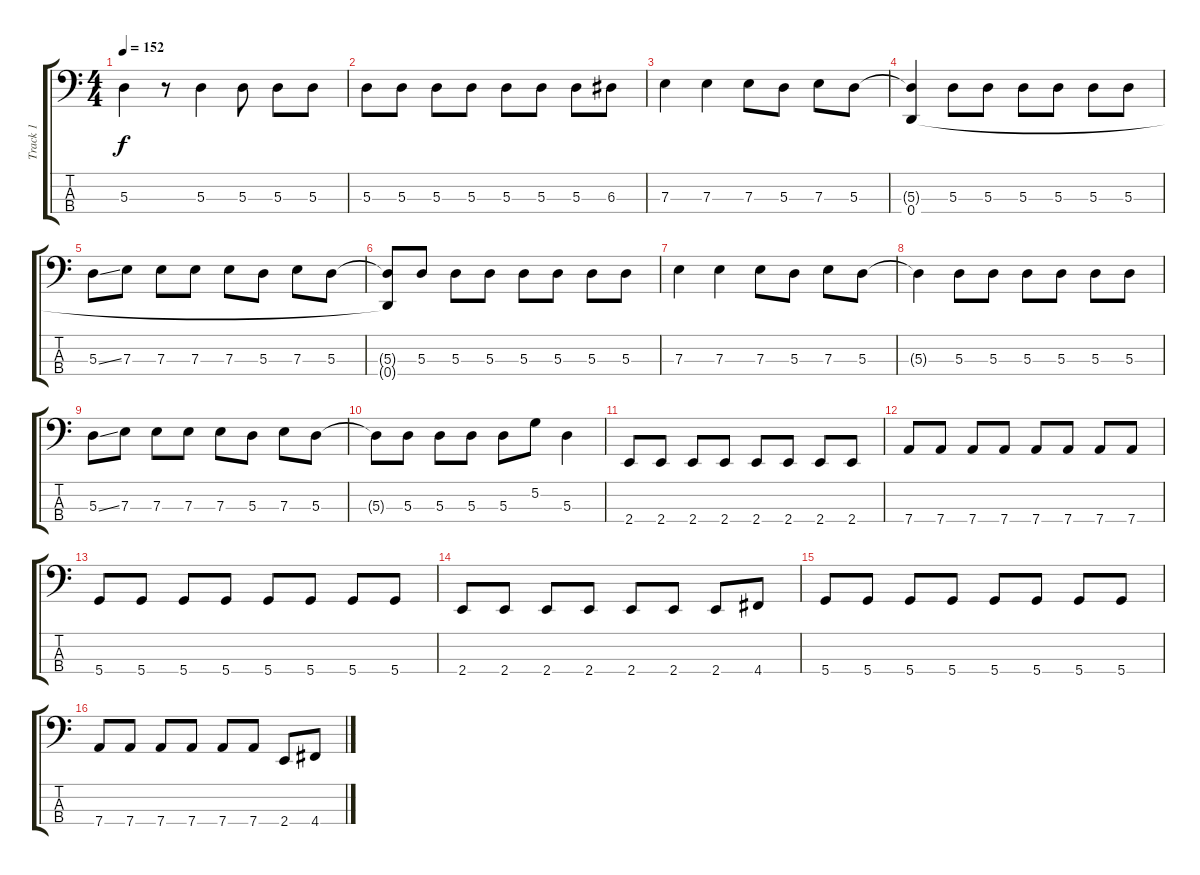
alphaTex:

\track ("Track 1" "Track 1") {instrument electricbasspick}
\staff {score tabs}
\tuning (G2 D2 A1 D1) {hide}
\ts (4 4)
\tempo 152
\clef f4
\ks c
5.3.4{dy f} r.8 5.3.4 5.3.8 5.3.8 5.3.8 |
5.3.8 5.3.8 5.3.8 5.3.8 5.3.8 5.3.8 5.3.8 6.3.8 |
7.3.4 7.3.4 7.3.8 5.3.8 7.3.8 5.3.8 |
(5.3{t} 0.4).4 5.3.8 5.3.8 5.3.8 5.3.8 5.3.8 5.3.8 |
5.3{ss}.8 7.3.8 7.3.8 7.3.8 7.3.8 5.3.8 7.3.8 5.3.8 |
(5.3{t} 0.4{t}).8 5.3.8 5.3.8 5.3.8 5.3.8 5.3.8 5.3.8 5.3.8 |
7.3.4 7.3.4 7.3.8 5.3.8 7.3.8 5.3.8 |
5.3{t}.4 5.3.8 5.3.8 5.3.8 5.3.8 5.3.8 5.3.8 |
5.3{ss}.8 7.3.8 7.3.8 7.3.8 7.3.8 5.3.8 7.3.8 5.3.8 |
5.3{t}.8 5.3.8 5.3.8 5.3.8 5.3.8 5.2.8 5.3.4 |
2.4.8 2.4.8 2.4.8 2.4.8 2.4.8 2.4.8 2.4.8 2.4.8 |
7.4.8 7.4.8 7.4.8 7.4.8 7.4.8 7.4.8 7.4.8 7.4.8 |
5.4.8 5.4.8 5.4.8 5.4.8 5.4.8 5.4.8 5.4.8 5.4.8 |
2.4.8 2.4.8 2.4.8 2.4.8 2.4.8 2.4.8 2.4.8 4.4.8 |
5.4.8 5.4.8 5.4.8 5.4.8 5.4.8 5.4.8 5.4.8 5.4.8 |
7.4.8 7.4.8 7.4.8 7.4.8 7.4.8 7.4.8 2.4.8 4.4.8
